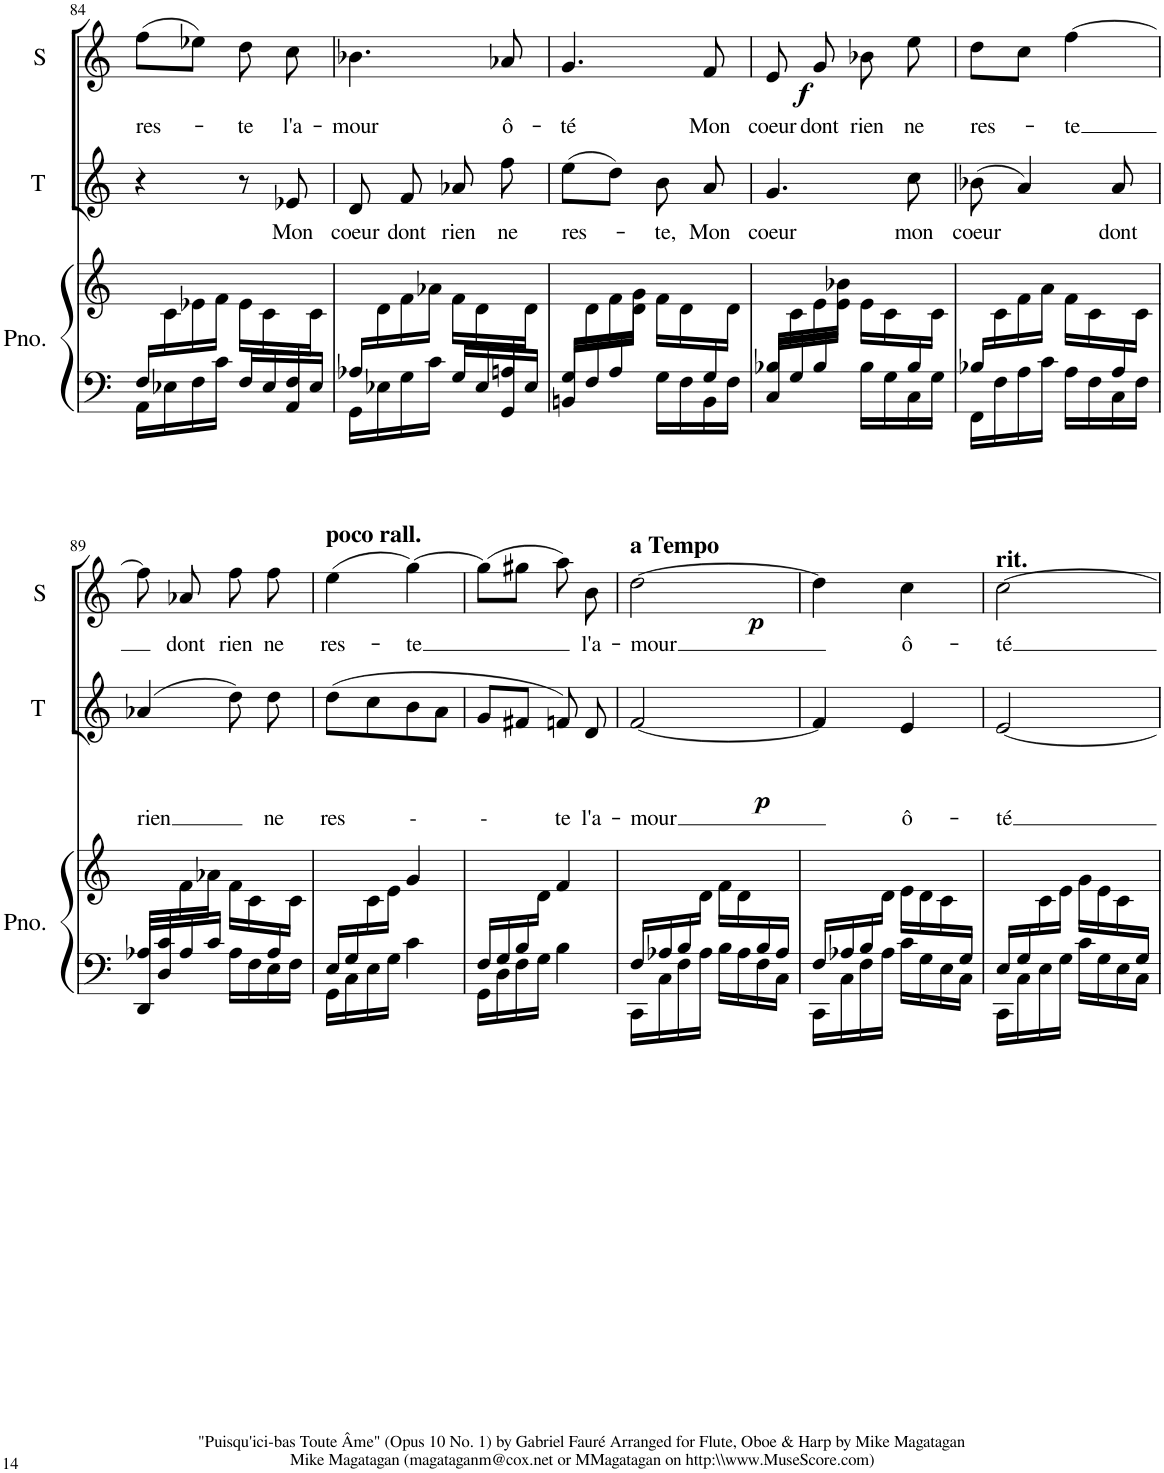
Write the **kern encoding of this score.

**kern	**kern	**kern	**text	**dynam	**kern	**text	**dynam
*part3	*part3	*part2	*part2	*part2	*part1	*part1	*part1
*staff4	*staff3	*staff2	*staff2	*staff2	*staff1	*staff1	*staff1
*I"Piano	*	*I"T	*	*	*I"S	*	*
*I'Pno.	*	*I'T	*	*	*I'S	*	*
!!LO:PB:g=z
*clefF4	*clefG2	*clefG2	*	*	*clefG2	*	*
*k[]	*k[]	*k[]	*	*	*k[]	*	*
*M2/4	*M2/4	*M2/4	*	*	*M2/4	*	*
=84	=84	=84	=84	=84	=84	=84	=84
*^	*	*	*	*	*	*	*
!	!	!	!	!	!	!	!LO:LY:b	!
16F/LL	16AA\LL	16ryy	4r	.	.	(8ff\L	res-	.
16ryy	16E-X\	16c\	.	.	.	.	.	.
.	16F\	16e-X\	.	.	.	8ee-X\J)	.	.
.	16c\JJ	16f\JJ	.	.	.	.	.	.
!	!	!	!	!	!	!	!LO:LY:b	!
.	16F/LL	16e-\LL	8r	.	.	8dd\	-te	.
.	16E-/	16c\	.	.	.	.	.	.
!	!	!	!	!LO:LY:b	!	!	!LO:LY:b	!
16F/	16AA/	16ryy	8e-X/	Mon	.	8cc\	l'a-	.
16ryy	16E-/JJ	16c\JJ	.	.	.	.	.	.
=85	=85	=85	=85	=85	=85	=85	=85	=85
!	!	!	!	!LO:LY:b	!	!	!LO:LY:b	!
16A-X/LL	16GG\LL	16ryy	8d/	coeur	.	4.b-X\	-mour	.
16ryy	16E-X\	16d\	.	.	.	.	.	.
!	!	!	!	!LO:LY:b	!	!	!	!
.	16G\	16f\	8f/	dont	.	.	.	.
.	16c\JJ	16a-X\JJ	.	.	.	.	.	.
!	!	!	!	!LO:LY:b	!	!	!	!
.	16G/LL	16f\LL	8a-X/	rien	.	.	.	.
.	16E-/	16d\	.	.	.	.	.	.
!	!	!	!	!LO:LY:b	!	!	!LO:LY:b	!
16An/	16GG/	16ryy	8ff\	ne	.	8a-X/	ô-	.
16ryy	16E-/JJ	16d\JJ	.	.	.	.	.	.
=86	=86	=86	=86	=86	=86	=86	=86	=86
*	*	*^	*	*	*	*	*	*
!	!	!	!	!	!LO:LY:b	!	!	!LO:LY:b	!
16G/LL	16BBn/LL	16ryy	8.ryy	(8ee\L	res-	.	4.g/	-té	.
16ryy	16F/	16d\	.	.	.	.	.	.	.
.	16A/	16f\	.	8dd\J)	.	.	.	.	.
.	16ryy	16g\JJ	16d\JJ	.	.	.	.	.	.
!	!	!	!	!	!LO:LY:b	!	!	!	!
.	16G\LL	16f\LL	4ryy	8b\	-te,	.	.	.	.
.	16F\	16d\	.	.	.	.	.	.	.
!	!	!	!	!	!LO:LY:b	!	!	!LO:LY:b	!
16G/	16BB\	16ryy	.	8a/	Mon	.	8f/	Mon	.
16ryy	16F\JJ	16d\JJ	.	.	.	.	.	.	.
=87	=87	=87	=87	=87	=87	=87	=87	=87	=87
!	!	!	!	!	!LO:LY:b	!	!	!LO:LY:b	!LO:DY:b
16B-X/LL	16C/LL	16ryy	8.ryy	4.g/	coeur	.	8e/	coeur	f
16ryy	16G/	16c\	.	.	.	.	.	.	.
!	!	!	!	!	!	!	!	!LO:LY:b	!
.	16B-/	16e\	.	.	.	.	8g/	dont	.
.	16ryy	16b-X\JJ	16e\JJ	.	.	.	.	.	.
!	!	!	!	!	!	!	!	!LO:LY:b	!
.	16B-\LL	16e\LL	4ryy	.	.	.	8b-X\	rien	.
.	16G\	16c\	.	.	.	.	.	.	.
!	!	!	!	!	!LO:LY:b	!	!	!LO:LY:b	!
16B-/	16C\	16ryy	.	8cc\	mon	.	8ee\	ne	.
16ryy	16G\JJ	16c\JJ	.	.	.	.	.	.	.
*	*	*v	*v	*	*	*	*	*	*
=88	=88	=88	=88	=88	=88	=88	=88	=88
!	!	!	!	!LO:LY:b	!	!	!LO:LY:b	!
16B-X/LL	16FF\LL	16ryy	(8b-X\	coeur	.	8dd\L	res-	.
16ryy	16F\	16c\	.	.	.	.	.	.
.	16A\	16f\	4a/)	.	.	8cc\J	.	.
.	16c\JJ	16a\JJ	.	.	.	.	.	.
!	!	!	!	!	!	!	!LO:LY:b	!
.	16A\LL	16f\LL	.	.	.	[4ff\	-te	.
.	16F\	16c\	.	.	.	.	.	.
!	!	!	!	!LO:LY:b	!	!	!	!
16A/	16C\	16ryy	8a/	dont	.	.	.	.
16ryy	16F\JJ	16c\JJ	.	.	.	.	.	.
!!LO:LB:g=z
=89	=89	=89	=89	=89	=89	=89	=89	=89
!	!	!	!	!LO:LY:b	!	!	!	!
16A-X/LL	16DD/LL	8ryy	(4a-X/	rien	.	8ff\]	.	.
16c/	16D/	.	.	.	.	.	.	.
!	!	!	!	!	!	!	!LO:LY:b	!
4ryy	16A-/	16f\	.	.	.	8a-X/	dont	.
.	16c/JJ	16a-X\JJ	.	.	.	.	.	.
!	!	!	!	!	!	!	!LO:LY:b	!
.	16A-\LL	16f\LL	8dd\)	.	.	8ff\	rien	.
.	16F\	16c\	.	.	.	.	.	.
!	!	!	!	!LO:LY:b	!	!	!LO:LY:b	!
16A-/	16E\	16ryy	8dd\	ne	.	8ff\	ne	.
16ryy	16F\JJ	16c\JJ	.	.	.	.	.	.
=90	=90	=90	=90	=90	=90	=90	=90	=90
!	!	!	!	!	!	!LO:TX:a:B:t=poco rall.	!	!
!	!	!	!	!LO:LY:b	!	!	!LO:LY:b	!
16E/LL	16GG\LL	8ryy	(8dd\L	res	.	(4ee\	res-	.
16G/	16C\	.	.	.	.	.	.	.
4.ryy	16E\	16c\	8cc\	.	.	.	.	.
.	16G\JJ	16e\JJ	.	.	.	.	.	.
!	!	!	!	!LO:LY:b	!	!	!LO:LY:b	!
.	4c\	4g/	8b\	-	.	[4gg\)	-te	.
.	.	.	8a\J	.	.	.	.	.
=91	=91	=91	=91	=91	=91	=91	=91	=91
!	!	!	!	!LO:LY:b	!	!	!	!
16F/LL	16GG\LL	8.ryy	8g/L	-	.	(8gg\L]	.	.
16G/	16D\	.	.	.	.	.	.	.
16B/	16F\	.	8f#X/J	.	.	8gg#X\J	.	.
4ryy	16G\JJ	16d\JJ	.	.	.	.	.	.
!	!	!	!	!LO:LY:b	!	!	!	!
.	4B\	4f/	8fn/)	-te	.	8aa\)	.	.
!	!	!	!	!LO:LY:b	!LO:DY:b	!	!LO:LY:b	!LO:DY:b
.	.	.	8d/	l'a-	p	8b\	l'a-	p
16ryy	.	.	.	.	.	.	.	.
=92	=92	=92	=92	=92	=92	=92	=92	=92
!	!	!	!	!	!	!LO:TX:a:B:t=a Tempo	!	!
!	!	!	!	!LO:LY:b	!	!	!LO:LY:b	!
16F/LL	16CC\LL	8.ryy	[2f/	-mour	.	[2dd\	-mour	.
16A-X/	16C\	.	.	.	.	.	.	.
16B/	16F\	.	.	.	.	.	.	.
8.ryy	16A-\JJ	16d\JJ	.	.	.	.	.	.
.	16B\LL	16f\LL	.	.	.	.	.	.
.	16A-\	16d\	.	.	.	.	.	.
16B/	16F\	8ryy	.	.	.	.	.	.
16A-/JJ	16C\JJ	.	.	.	.	.	.	.
=93	=93	=93	=93	=93	=93	=93	=93	=93
16F/LL	16CC\LL	8.ryy	4f/]	.	.	4dd\]	.	.
16A-X/	16C\	.	.	.	.	.	.	.
16B/	16F\	.	.	.	.	.	.	.
4ryy	16A-\JJ	16d\JJ	.	.	.	.	.	.
!	!	!	!	!LO:LY:b	!	!	!LO:LY:b	!
.	16c\LL	16e\LL	4e/	ô-	.	4cc\	ô-	.
.	16G\	16d\	.	.	.	.	.	.
.	16E\	16c\	.	.	.	.	.	.
16G/JJ	16C\JJ	16ryy	.	.	.	.	.	.
=94	=94	=94	=94	=94	=94	=94	=94	=94
!	!	!	!	!	!	!LO:TX:a:B:t=rit.	!	!
!	!	!	!	!LO:LY:b	!	!	!LO:LY:b	!
16E/LL	16CC\LL	8ryy	[2e/	-té	.	[2cc\	-té	.
16G/	16C\	.	.	.	.	.	.	.
16ryy	16E\	16c\	.	.	.	.	.	.
.	16G\JJ	16e\JJ	.	.	.	.	.	.
.	16c\LL	16g\LL	.	.	.	.	.	.
.	16G\	16e\	.	.	.	.	.	.
.	16E\	16c\	.	.	.	.	.	.
16G/JJ	16C\JJ	16ryy	.	.	.	.	.	.
*v	*v	*	*	*	*	*	*	*
=	=	=	=	=	=	=	=
*-	*-	*-	*-	*-	*-	*-	*-
